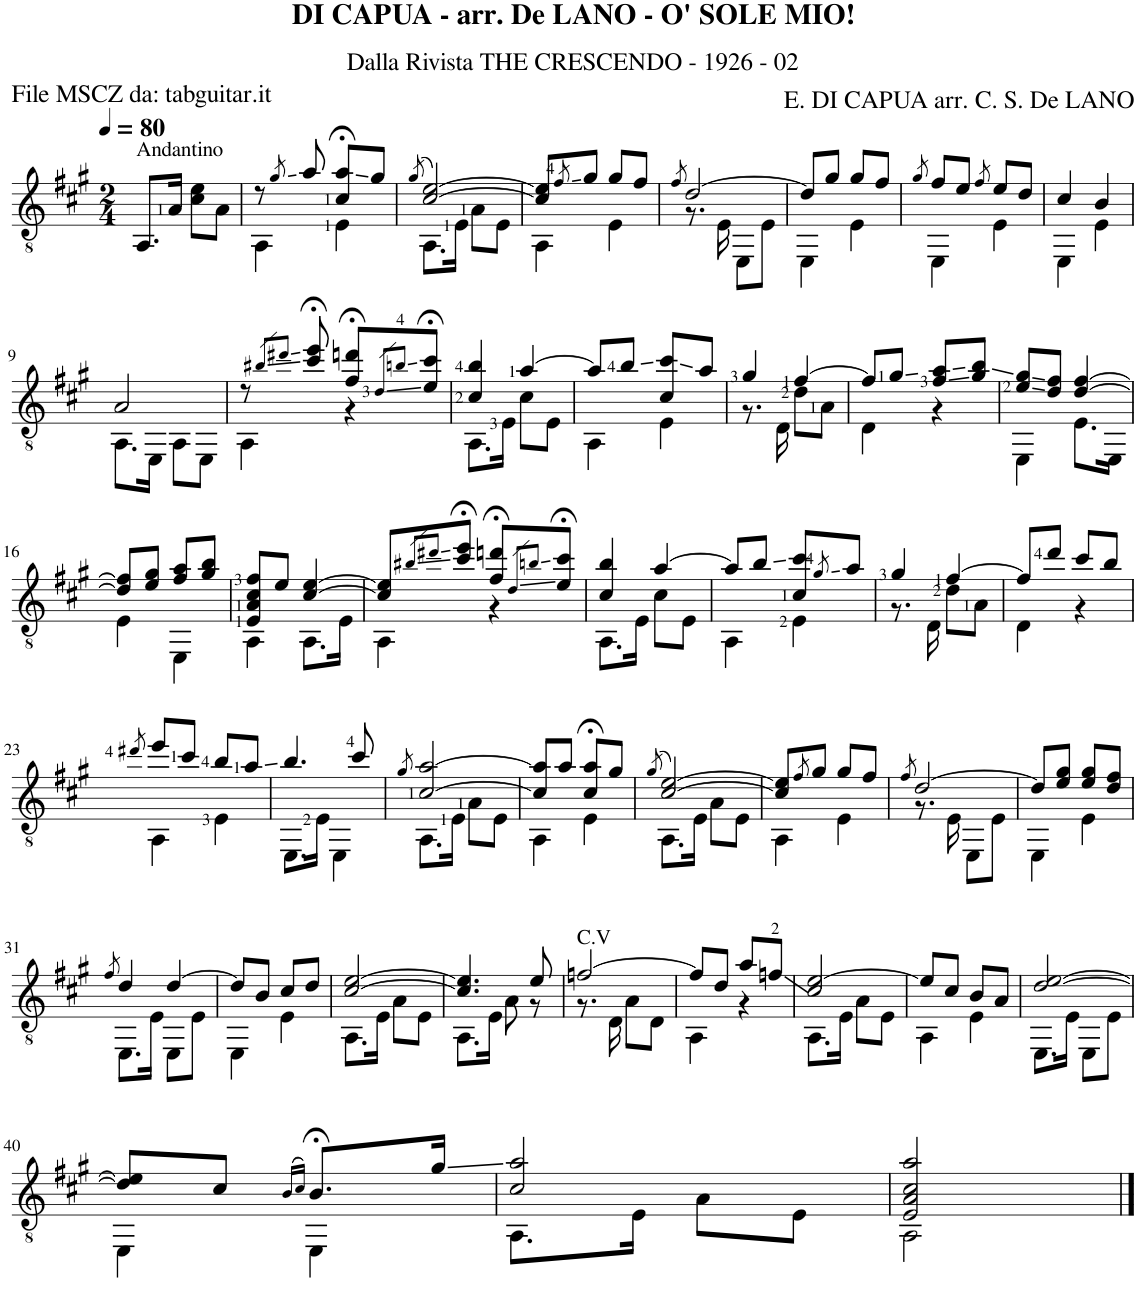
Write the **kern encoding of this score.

**kern
*part1
*staff1
*I"Guitar
*I'Guit.
*clefGv2
*k[f#c#g#]
*M2/4
*MM80
=1
!LO:TX:a:t=Andantino
8.AA/L
16A/Jk
8c#\ 8e\L
8A\J
=2
*^
8r	4AA\
8qg#/	.
8a/	.
8c#/;< 8a/;<L	4E\
8g#/J	.
=3	=3
(8qg#/	.
[2c#/ [2e/)	8.AA\L
.	16E\Jk
.	8A\L
.	8E\J
=4	=4
8c#/] 8e/]L	4AA\
8qf#/	.
8g#/J	.
8g#/L	4E\
8f#/J	.
=5	=5
8qf#/	.
[2d/	8.r
.	16E\
.	8EE\L
.	8E\J
=6	=6
8d/L]	4EE\
8g#/J	.
8g#/L	4E\
8f#/J	.
=7	=7
8qg#/	.
8f#/L	4EE\
8e/J	.
8qf#/	.
8e/L	4E\
8d/J	.
=8	=8
4c#/	4EE\
4B/	4E\
!!LO:LB:g=z	!!
=9	=9
2A/	8.AA\L
.	16EE\Jk
.	8AA\L
.	8EE\J
=10	=10
8r	4AA\
8qb#X/L	.
8qdd#X/J	.
8cc#/;< 8ee/;<	.
8f#/;< 8ddn/;<L	4r
8qd/L	.
8qbn/J	.
8e/;< 8cc#/;<J	.
=11	=11
4c#/ 4b/	8.AA\L
.	16E\Jk
[4a/	8c#\L
.	8E\J
=12	=12
8a/L]	4AA\
8b/J	.
8c#/ 8cc#/L	4E\
8a/J	.
=13	=13
4g#/	8.r
.	16D\
[4f#/	8d\L
.	8A\J
=14	=14
8f#/L]	4D\
8g#/J	.
8f#/ 8a/L	4r
8g#/ 8b/J	.
=15	=15
8e/ 8g#/L	4EE\
8d/ 8f#/J	.
[4d/ [4f#/	8.E\L
.	16EE\Jk
!!LO:LB:g=z	!!
=16	=16
8d/] 8f#/]L	4E\
8e/ 8g#/J	.
8f#/ 8a/L	4EE\
8g#/ 8b/J	.
=17	=17
8E/ 8A/ 8c#/ 8f#/L	4AA\
8e/J	.
[4c#/ [4e/	8.AA\L
.	16E\Jk
=18	=18
8c#/] 8e/]L	4AA\
8qb#X/L	.
8qdd#X/J	.
8cc#/;< 8ee/;<J	.
8f#/;< 8ddn/;<L	4r
8qd/L	.
8qbn/J	.
8e/;< 8cc#/;<J	.
=19	=19
4c#/ 4b/	8.AA\L
.	16E\Jk
[4a/	8c#\L
.	8E\J
=20	=20
8a/L]	4AA\
8b/J	.
8c#/ 8cc#/L	4E\
8qg#/	.
8a/J	.
=21	=21
4g#/	8.r
.	16D\
[4f#/	8d\L
.	8A\J
=22	=22
8f#/L]	4D\
8dd/J	.
8cc#/L	4r
8b/J	.
!!LO:LB:g=z	!!
=23	=23
8qdd#X/	.
8ee/L	4AA\
8cc#/J	.
8b/L	4E\
8a/J	.
=24	=24
4.b/	8.EE\L
.	16E\Jk
.	4EE\
8cc#/	.
=25	=25
8qg#/	.
[2c#/ [2a/	8.AA\L
.	16E\Jk
.	8A\L
.	8E\J
=26	=26
8c#/] 8a/]L	4AA\
8a/J	.
8c#/;< 8a/;<L	4E\
8g#/J	.
=27	=27
(8qg#/	.
[2c#/ [2e/)	8.AA\L
.	16E\Jk
.	8A\L
.	8E\J
=28	=28
8c#/] 8e/]L	4AA\
8qf#/	.
8g#/J	.
8g#/L	4E\
8f#/J	.
=29	=29
8qf#/	.
[2d/	8.r
.	16E\
.	8EE\L
.	8E\J
=30	=30
8d/L]	4EE\
8e/ 8g#/J	.
8e/ 8g#/L	4E\
8d/ 8f#/J	.
!!LO:LB:g=z	!!
=31	=31
8qf#/	.
4d/	8.EE\L
.	16E\Jk
[4d/	8EE\L
.	8E\J
=32	=32
8d/L]	4EE\
8B/J	.
8c#/L	4E\
8d/J	.
=33	=33
[2c#/ [2e/	8.AA\L
.	16E\Jk
.	8A\L
.	8E\J
=34	=34
4.c#/] 4.e/]	8.AA\L
.	16E\Jk
.	8A\
8e/	8r
=35	=35
!LO:TX:a:t=C.V	!
[2fn/	8.r
.	16D\
.	8A\L
.	8D\J
=36	=36
8f/L]	4AA\
8d/J	.
8a/L	4r
8fn/J	.
=37	=37
2c#/ [2e/	8.AA\L
.	16E\Jk
.	8A\L
.	8E\J
=38	=38
8e/L]	4AA\
8c#/J	.
8B/L	4E\
8A/J	.
=39	=39
[2d/ [2e/	8.EE\L
.	16E\Jk
.	8EE\L
.	8E\J
!!LO:LB:g=z	!!
=40	=40
8d/] 8e/]L	4EE\
8c#/J	.
(16qB/LL	.
16qc#/JJ)	.
8.B;</L	4EE\
16g#/Jk	.
=41	=41
2c#/ 2a/	8.AA\L
.	16E\Jk
.	8A\L
.	8E\J
=42	=42
2E/ 2A/ 2c#/ 2a/	2AA\
*v	*v
==
*-
